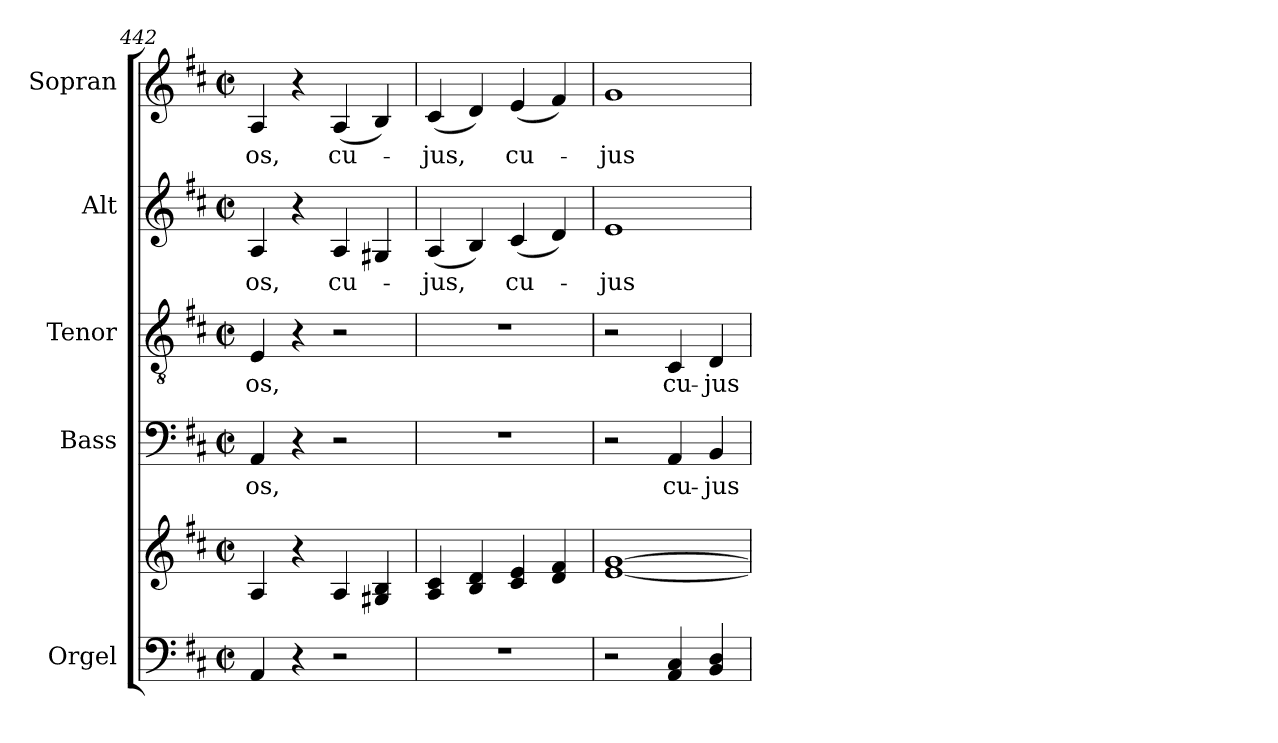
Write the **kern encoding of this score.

**kern	**kern	**kern	**text	**kern	**text	**kern	**text	**kern	**text
*part5	*part5	*part4	*part4	*part3	*part3	*part2	*part2	*part1	*part1
*staff6	*staff5	*staff4	*staff4	*staff3	*staff3	*staff2	*staff2	*staff1	*staff1
*I"Orgel	*	*I"Bass	*	*I"Tenor	*	*I"Alt	*	*I"Sopran	*
*I'Org.	*	*I'B.	*	*I'T.	*	*I'A.	*	*I'S.	*
*clefF4	*clefG2	*clefF4	*	*clefGv2	*	*clefG2	*	*clefG2	*
*k[f#c#]	*k[f#c#]	*k[f#c#]	*	*k[f#c#]	*	*k[f#c#]	*	*k[f#c#]	*
*D:	*D:	*D:	*	*D:	*	*D:	*	*D:	*
*M2/2	*M2/2	*M2/2	*	*M2/2	*	*M2/2	*	*M2/2	*
*met(c|)	*met(c|)	*met(c|)	*	*met(c|)	*	*met(c|)	*	*met(c|)	*
=442	=442	=442	=442	=442	=442	=442	=442	=442	=442
!	!	!	!LO:LY:b	!	!LO:LY:b	!	!LO:LY:b	!	!LO:LY:b
4AA/	4A/	4AA/	-os,	4E/	-os,	4A/	-os,	4A/	-os,
4r	4r	4r	.	4r	.	4r	.	4r	.
!	!	!	!	!	!	!	!LO:LY:b	!	!LO:LY:b
2r	4A/	2r	.	2r	.	4A/	cu-	(<4A/	cu-
.	4G#X/ 4B/	.	.	.	.	4G#X/	.	4B/)	.
=443	=443	=443	=443	=443	=443	=443	=443	=443	=443
!	!	!	!	!	!	!	!LO:LY:b	!	!LO:LY:b
1r	4A/ 4c#/	1r	.	1r	.	(<4A/	-jus,	(<4c#/	-jus,
.	4B/ 4d/	.	.	.	.	4B/)	.	4d/)	.
!	!	!	!	!	!	!	!LO:LY:b	!	!LO:LY:b
.	4c#/ 4e/	.	.	.	.	(<4c#/	cu-	(<4e/	cu-
.	4d/ 4f#/	.	.	.	.	4d/)	.	4f#/)	.
=444	=444	=444	=444	=444	=444	=444	=444	=444	=444
!	!	!	!	!	!	!	!LO:LY:b	!	!LO:LY:b
2r	[1e [1g	2r	.	2r	.	1e	-jus	1g	-jus
!	!	!	!LO:LY:b	!	!LO:LY:b	!	!	!	!
4AA/ 4C#/	.	4AA/	cu-	4C#/	cu-	.	.	.	.
!	!	!	!LO:LY:b	!	!LO:LY:b	!	!	!	!
4BB/ 4D/	.	4BB/	-jus	4D/	-jus	.	.	.	.
=	=	=	=	=	=	=	=	=	=
*-	*-	*-	*-	*-	*-	*-	*-	*-	*-
